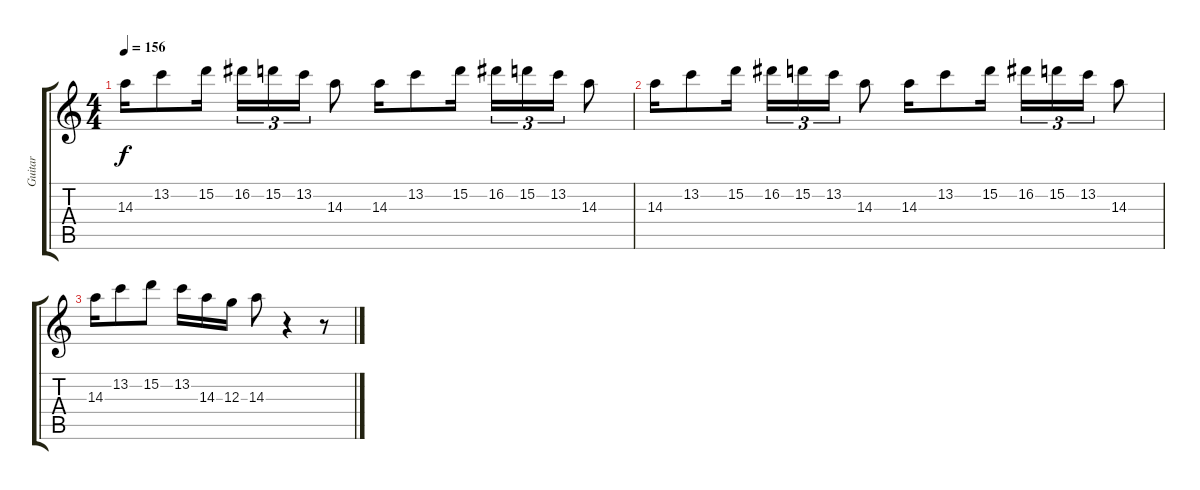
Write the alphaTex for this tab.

\track ("Guitar" "Guitar") {instrument distortionguitar}
\staff {score tabs}
\tuning (E4 B3 G3 D3 A2 E2) {hide}
\ts (4 4)
\tempo 156
\clef g2
\ks c
14.3.16{dy f} 13.2.8 15.2.16 16.2.16{tu (3 2)} 15.2.16{tu (3 2)} 13.2.16{tu (3 2)} 14.3.8 14.3.16 13.2.8 15.2.16 16.2.16{tu (3 2)} 15.2.16{tu (3 2)} 13.2.16{tu (3 2)} 14.3.8 |
14.3.16 13.2.8 15.2.16 16.2.16{tu (3 2)} 15.2.16{tu (3 2)} 13.2.16{tu (3 2)} 14.3.8 14.3.16 13.2.8 15.2.16 16.2.16{tu (3 2)} 15.2.16{tu (3 2)} 13.2.16{tu (3 2)} 14.3.8 |
14.3.16 13.2.8 15.2.8 13.2.16 14.3.16 12.3.16 14.3.8 r.4 r.8
